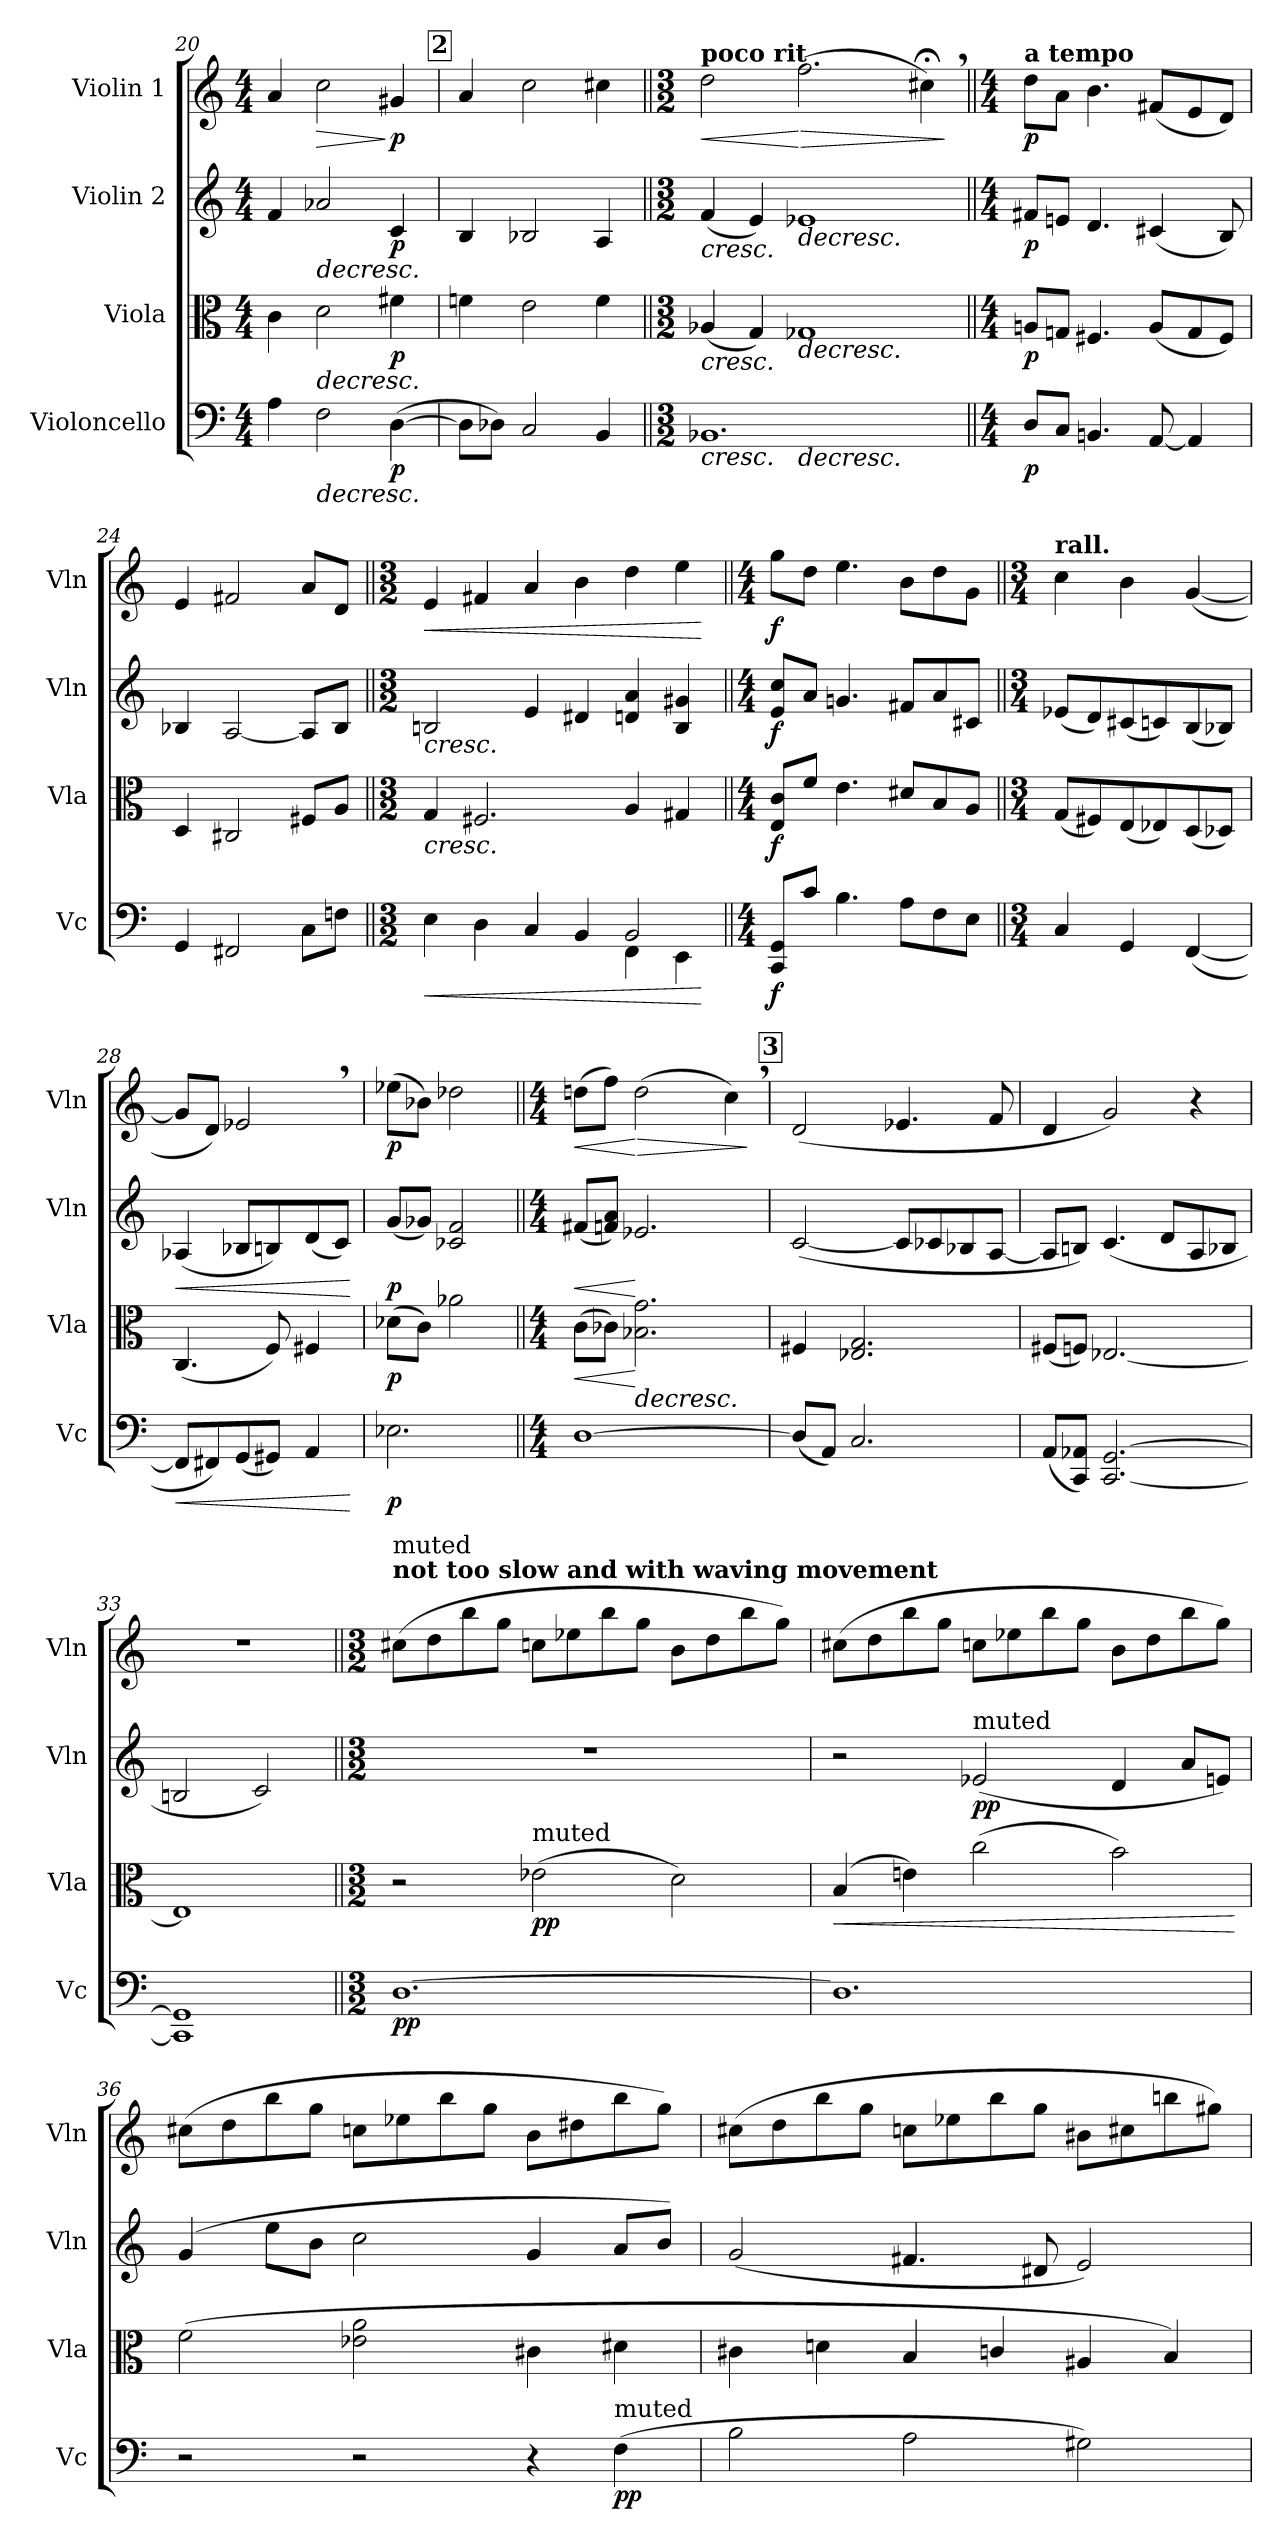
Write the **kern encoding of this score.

**kern	**dynam	**kern	**dynam	**kern	**dynam	**kern	**dynam
*part4	*part4	*part3	*part3	*part2	*part2	*part1	*part1
*staff4	*staff4	*staff3	*staff3	*staff2	*staff2	*staff1	*staff1
*I"Violoncello	*	*I"Viola	*	*I"Violin 2	*	*I"Violin 1	*
*I'Vc	*	*I'Vla	*	*I'Vln	*	*I'Vln	*
*clefF4	*	*clefC3	*	*clefG2	*	*clefG2	*
*k[]	*	*k[]	*	*k[]	*	*k[]	*
*M4/4	*	*M4/4	*	*M4/4	*	*M4/4	*
=20	=20	=20	=20	=20	=20	=20	=20
4A\	.	4c\	.	4f/	.	4a/	.
!	!LO:HP:b	!	!LO:HP:b	!	!LO:HP:b	!	!LO:HP:b
2F\	>	2d\	>	2a-X/	>	2cc\	>
!	!LO:DY:b	!	!LO:DY:b	!	!LO:DY:b	!	!LO:DY:n=1:b
([4D\	p	4f#X\	p	4c/	p	4g#X/	] p
!!LO:REH:place=s1:a:B:cj:fs=14:t=2
=21	=21	=21	=21	=21	=21	=21	=21
8D\L]	.	4fn\	.	4B/	.	4a/	.
8D-X\J)	.	.	.	.	.	.	.
2C/	.	2e\	.	2B-X/	.	2cc\	.
4BB/	.	4f\	.	4A/	.	4cc#X\	.
!!LO:LB:g=z
=22||	=22||	=22||	=22||	=22||	=22||	=22||	=22||
*M3/2	*	*M3/2	*	*M3/2	*	*M3/2	*
!	!	!	!	!	!	!LO:TX:a:B:t=poco rit	!
!	!LO:HP:b	!	!LO:HP:b	!	!LO:HP:b	!	!LO:HP:b
*^	*	*	*	*	*	*	*
1.BB-X	2ryy	<	(4A-X/	<	(4f/	<	2dd\	<
.	.	.	4G/)	.	4e/)	.	.	.
!	!	!LO:HP:n=1:b	!	!LO:HP:n=1:b	!	!LO:HP:n=1:b	!	!LO:HP:n=1:b
.	2ryy	] >	1G-X	] >	1e-X	] >	(2.ff\	[ >
.	2ryy	.	.	.	.	.	.	.
.	.	.	.	.	.	.	4cc#X;<,\)	.
*v	*v	*	*	*	*	*	*	*
.	.	.	[	.	[	.	]
=23||	=23||	=23||	=23||	=23||	=23||	=23||	=23||
*M4/4	*	*M4/4	*	*M4/4	*	*M4/4	*
!	!	!	!	!	!	!LO:TX:a:B:t=a tempo	!
!	!LO:DY:b	!	!LO:DY:b	!	!LO:DY:b	!	!LO:DY:b
8D/L	p	8An/L	p	8f#X/L	p	8dd\L	p
8C/J	.	8Gn/J	.	8en/J	.	8a\J	.
4.BBn/	.	4.F#X/	.	4.d/	.	4.b\	.
[8AA/	.	(8A/L	.	(4c#X/	.	(8f#X/L	.
4AA/]	.	8G/	.	.	.	8e/	.
.	.	8F#/J)	.	8B/)	.	8d/J)	.
=24	=24	=24	=24	=24	=24	=24	=24
4GG/	.	4D/	.	4B-X/	.	4e/	.
2FF#X/	.	2C#X/	.	[2A/	.	2f#X/	.
8C\L	.	8F#X/L	.	8A/L]	.	8a/L	.
8Fn\J	.	8A/J	.	8B-/J	.	8d/J	.
=25||	=25||	=25||	=25||	=25||	=25||	=25||	=25||
*M3/2	*	*M3/2	*	*M3/2	*	*M3/2	*
!	!LO:HP:b	!	!LO:HP:b	!	!LO:HP:b	!	!LO:HP:b
*^	*	*	*	*	*	*	*
4E\	1ryy	<	4G/	<	2Bn/	<	4e/	<
4D\	.	.	2.F#X/	.	.	.	4f#X/	.
4C/	.	.	.	.	4e/	.	4a/	.
4BB/	.	.	.	.	4d#X/	.	4b\	.
2BB/	4FF\	.	4A/	.	4dn/ 4a/	.	4dd\	.
.	4EE\	.	4G#X/	.	4B/ 4g#X/	.	4ee\	.
*v	*v	*	*	*	*	*	*	*
.	[	.	]	.	]	.	[
!!LO:LB:g=z
=26||	=26||	=26||	=26||	=26||	=26||	=26||	=26||
*M4/4	*	*M4/4	*	*M4/4	*	*M4/4	*
!	!LO:DY:b	!	!LO:DY:b	!	!LO:DY:b	!	!LO:DY:b
8CC/ 8GG/L	f	8E/ 8c/L	f	8e/ 8cc/L	f	8gg\L	f
8c/J	.	8f/J	.	8a/J	.	8dd\J	.
4.B\	.	4.e\	.	4.gn/	.	4.ee\	.
8A\L	.	8d#X/L	.	8f#X/L	.	8b\L	.
8F\	.	8B/	.	8a/	.	8dd\	.
8E\J	.	8A/J	.	8c#X/J	.	8g\J	.
=27||	=27||	=27||	=27||	=27||	=27||	=27||	=27||
*M3/4	*	*M3/4	*	*M3/4	*	*M3/4	*
!	!	!	!	!	!	!LO:TX:a:B:t=rall.	!
4C/	.	(8G/L	.	(8e-X/L	.	4cc\	.
.	.	8F#X/)	.	8d/)	.	.	.
4GG/	.	(8E/	.	(8c#X/	.	4b\	.
.	.	8E-X/)	.	8cn/)	.	.	.
([4FF/	.	(8D/	.	(8B/	.	([4g/	.
.	.	8D-X/J)	.	8B-X/J)	.	.	.
=28	=28	=28	=28	=28	=28	=28	=28
!	!LO:HP:b	!	!	!	!LO:HP:b	!	!
8FF/L]	<	(4.C/	.	(4A-X/	<	8g/L]	.
8FF#X/)	.	.	.	.	.	8d/J)	.
(8GG/	.	.	.	8B-X/L	.	2e-X,/	.
8GG#X/J)	.	8F/)	.	8Bn/)	.	.	.
4AA/	.	4F#X/	.	(8d/	.	.	.
.	.	.	.	8c/J)	.	.	.
.	[	.	.	.	[	.	.
=29	=29	=29	=29	=29	=29	=29	=29
!	!LO:DY:b	!	!LO:DY:b	!	!LO:DY:b	!	!LO:DY:b
2.E-X\	p	(8d-X\L	p	(8g/L	p	(8ee-X\L	p
.	.	8c\J)	.	8g-X/J)	.	8b-X\J)	.
.	.	2a-X\	.	2c-X/ 2f/	.	2dd-X\	.
!!LO:LB:g=z
=30||	=30||	=30||	=30||	=30||	=30||	=30||	=30||
*M4/4	*	*M4/4	*	*M4/4	*	*M4/4	*
*^	*	*	*	*	*	*	*
!	!	!	!	!LO:HP:b	!	!LO:HP:b	!	!LO:HP:b
[1D	4ryy	.	(8c\L	<	(8f#X/L	<	(8ddn\L	<
.	.	.	8c-X\J)	.	8fn/ 8a/J)	.	8ff\J)	.
!	!	!	!	!LO:HP:n=1:b	!	!	!	!LO:HP:n=1:b
.	4ryy	[	2.B-X\ 2.g\	[ >	2.e-X/	[	(2dd\	[ >
.	2ryy	.	.	.	.	.	.	.
.	.	.	.	.	.	.	4cc,\)	.
*v	*v	*	*	*	*	*	*	*
.	]	.	[	.	[	.	]
!!LO:REH:place=s1:a:B:cj:fs=14:t=3
=31	=31	=31	=31	=31	=31	=31	=31
(8D/L]	.	4F#X/	.	(<[2c/	.	(2d/	.
8AA/J)	.	.	.	.	.	.	.
2.C/	.	2.E-X/ 2.G/	.	.	.	.	.
.	.	.	.	8c/L]	.	4.e-X/	.
.	.	.	.	8c-X/	.	.	.
.	.	.	.	8B-X/	.	.	.
.	.	.	.	[8A/J	.	8f/	.
=32	=32	=32	=32	=32	=32	=32	=32
(8AA/L	.	(8F#X/L	.	8A/L]	.	4d/	.
8CC/ 8AA-X/J)	.	8Fn/J)	.	8Bn/J)	.	.	.
[2.CC/ [2.GG/	.	[2.E-X/	.	(<4.c/	.	2g/)	.
.	.	.	.	8d/L	.	.	.
.	.	.	.	8A/	.	4r	.
.	.	.	.	8B-X/J	.	.	.
=33	=33	=33	=33	=33	=33	=33	=33
1CC] 1GG]	.	1E-]	.	2Bn/	.	1r	.
.	.	.	.	2c/)	.	.	.
!!LO:LB:g=z
=34||	=34||	=34||	=34||	=34||	=34||	=34||	=34||
*M3/2	*	*M3/2	*	*M3/2	*	*M3/2	*
!	!	!	!	!	!	!LO:TX:a:B:t=not too slow and with waving movement	!
!	!	!	!	!	!	!LO:TX:a:t=muted	!
!	!LO:DY:b	!	!	!	!	!	!LO:DY:b
!	!	!	!	!	!	!	!LO:DY:n=1:b
[1.D	pp	2r	.	1.r	.	(8cc#X\L	pp other-dynamics
.	.	.	.	.	.	8dd\	.
.	.	.	.	.	.	8bb\	.
.	.	.	.	.	.	8gg\J	.
!	!	!LO:TX:a:t=muted	!	!	!	!	!
!	!	!	!LO:DY:b	!	!	!	!
.	.	(2e-X\	pp	.	.	8ccn\L	.
.	.	.	.	.	.	8ee-X\	.
.	.	.	.	.	.	8bb\	.
.	.	.	.	.	.	8gg\J	.
.	.	2d\)	.	.	.	8b\L	.
.	.	.	.	.	.	8dd\	.
.	.	.	.	.	.	8bb\	.
.	.	.	.	.	.	8gg\J)	.
=35	=35	=35	=35	=35	=35	=35	=35
!	!	!	!LO:HP:b	!	!	!	!
1.D]	.	(4B/	<	2r	.	(8cc#X\L	.
.	.	.	.	.	.	8dd\	.
.	.	4en\)	.	.	.	8bb\	.
.	.	.	.	.	.	8gg\J	.
!	!	!	!	!LO:TX:a:t=muted	!	!	!
!	!	!	!	!	!LO:DY:b	!	!
.	.	(2cc\	]	(2e-X/	pp	8ccn\L	.
.	.	.	.	.	.	8ee-X\	.
.	.	.	.	.	.	8bb\	.
.	.	.	.	.	.	8gg\J	.
.	.	2b\)	.	4d/	.	8b\L	.
.	.	.	.	.	.	8dd\	.
.	.	.	.	8a/L	.	8bb\	.
.	.	.	.	8en/J)	.	8gg\J)	.
.	.	.	[	.	.	.	.
=36	=36	=36	=36	=36	=36	=36	=36
2r	.	(2f\	.	(4g/	.	(8cc#X\L	.
.	.	.	.	.	.	8dd\	.
.	.	.	.	8ee\L	.	8bb\	.
.	.	.	.	8b\J	.	8gg\J	.
2r	.	2e-X\ 2a\	.	2cc\	.	8ccn\L	.
.	.	.	.	.	.	8ee-X\	.
.	.	.	.	.	.	8bb\	.
.	.	.	.	.	.	8gg\J	.
4r	.	4c#X\	.	4g/	.	8b\L	.
.	.	.	.	.	.	8dd#X\	.
!LO:TX:a:t=muted	!	!	!	!	!	!	!
!	!LO:DY:b	!	!	!	!	!	!
(4F\	pp	4d#X\	.	8a/L	.	8bb\	.
.	.	.	.	8b/J)	.	8gg\J)	.
!!LO:PB:g=z
=37	=37	=37	=37	=37	=37	=37	=37
2B\	.	4c#X\	.	(2g/	.	(8cc#X\L	.
.	.	.	.	.	.	8dd\	.
.	.	4dn\	.	.	.	8bb\	.
.	.	.	.	.	.	8gg\J	.
2A\	.	4B/	.	4.f#X/	.	8ccn\L	.
.	.	.	.	.	.	8ee-X\	.
.	.	4cn/	.	.	.	8bb\	.
.	.	.	.	8d#X/	.	8gg\J	.
2G#X\)	.	4A#X/	.	2e/)	.	8b#X\L	.
.	.	.	.	.	.	8cc#X\	.
.	.	4B/)	.	.	.	8bbn\	.
.	.	.	.	.	.	8gg#X\J)	.
=	=	=	=	=	=	=	=
*-	*-	*-	*-	*-	*-	*-	*-
